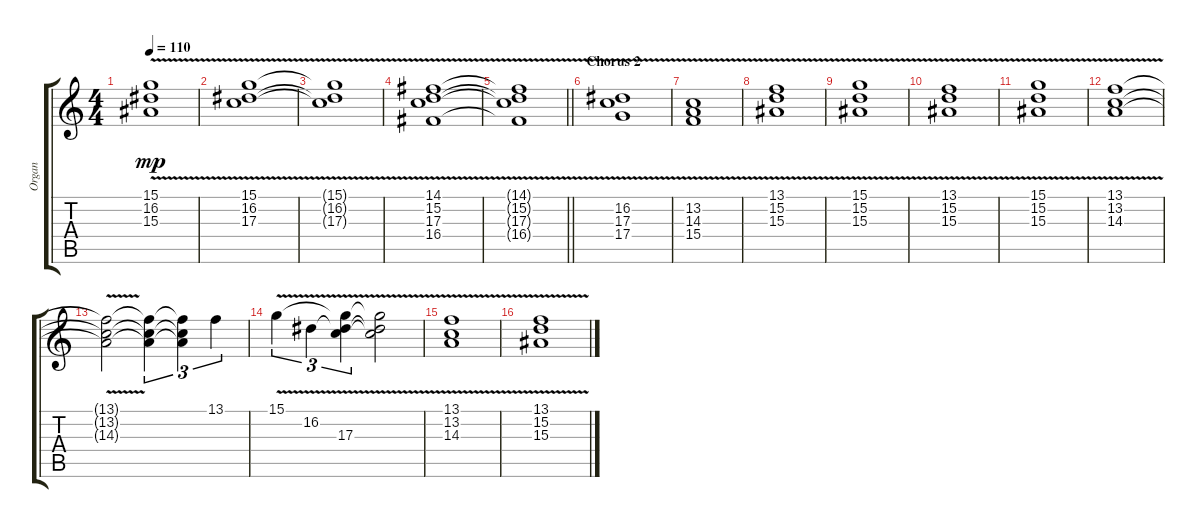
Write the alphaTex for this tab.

\track ("Organ" "Organ") {instrument ocarina}
\staff {score tabs}
\tuning (E4 B3 G3 D3 A2 E2) {hide}
\ts (4 4)
\tempo 110
\clef g2
\ks c
(15.1{v} 16.2{v} 15.3{v}).1{dy mp} |
(15.1{v} 16.2{v} 17.3{v}).1 |
(15.1{t} 16.2{t} 17.3{t}).1 |
(14.1 15.2{v} 17.3{v} 16.4{v}).1 |
\barLineRight lightlight
(14.1{t} 15.2{t} 17.3{t} 16.4{t}).1 |
\section ("" "Chorus 2")
(16.2{v} 17.3{v} 17.4{v}).1 |
(13.2{v} 14.3{v} 15.4{v}).1 |
(13.1{v} 15.2{v} 15.3{v}).1 |
(15.1{v} 15.2{v} 15.3{v}).1 |
(13.1{v} 15.2{v} 15.3{v}).1 |
(15.1{v} 15.2{v} 15.3{v}).1 |
(13.1{v} 13.2{v} 14.3{v}).1 |
(13.1{t} 13.2{t} 14.3{t}).2 (13.1{t} 13.2{t} 14.3{t}).4{tu (3 2)} (13.1{t} 13.2{t} 14.3{t}).4{tu (3 2)} 13.1.4{tu (3 2)} |
15.1{v}.4{tu (3 2)} 16.2{v}.4{tu (3 2)} (15.1{t} 16.2{t} 17.3{v}).4{tu (3 2)} (15.1{t} 16.2{t} 17.3{t}).2 |
(13.1{v} 13.2{v} 14.3{v}).1 |
(13.1{v} 15.2{v} 15.3{v}).1
